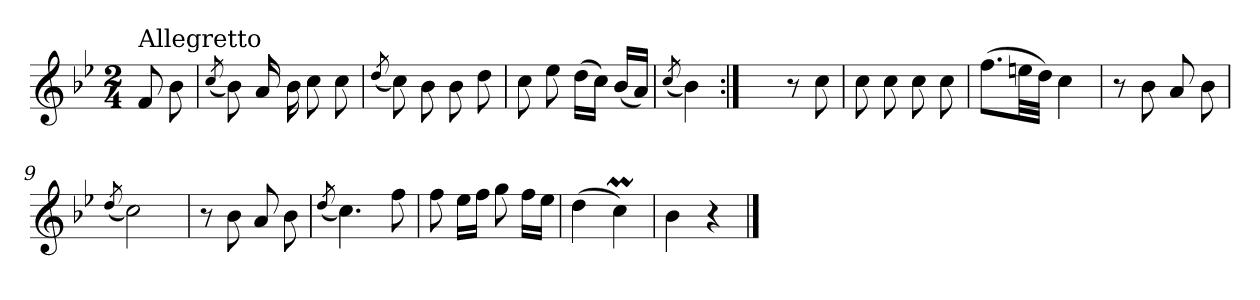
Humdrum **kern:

**kern
*part1
*staff1
*clefG2
*k[b-e-]
*B-:
*M2/4
=
!LO:TX:a:t=Allegretto
8f/
8b-\
=1
(<8qcc/
8b-\)
16a/
16b-\
8cc\
8cc\
=2
(<8qdd/
8cc\)
8b-\
8b-\
8dd\
=3
8cc\
8ee-\
(>16dd\LL
16cc\JJ)
(<16b-/LL
16a/JJ)
=4
(<8qcc/
4b-\)
=5:|!
4ryy
8r
8cc\
=6
8cc\
8cc\
8cc\
8cc\
!!LO:LB:g=z
=7
(>8.ff\L
32een\LL
32dd\JJJ)
4cc\
=8
8r
8b-\
8a/
8b-\
=9
(<8qdd/
2cc\)
=10
8r
8b-\
8a/
8b-\
=11
(<8qdd/
4.cc\)
8ff\
=12
8ff\
16ee-\LL
16ff\JJ
8gg\
16ff\LL
16ee-\JJ
=13
(>4dd\
4ccM\)
=14
4b-\
4r
==
*-
